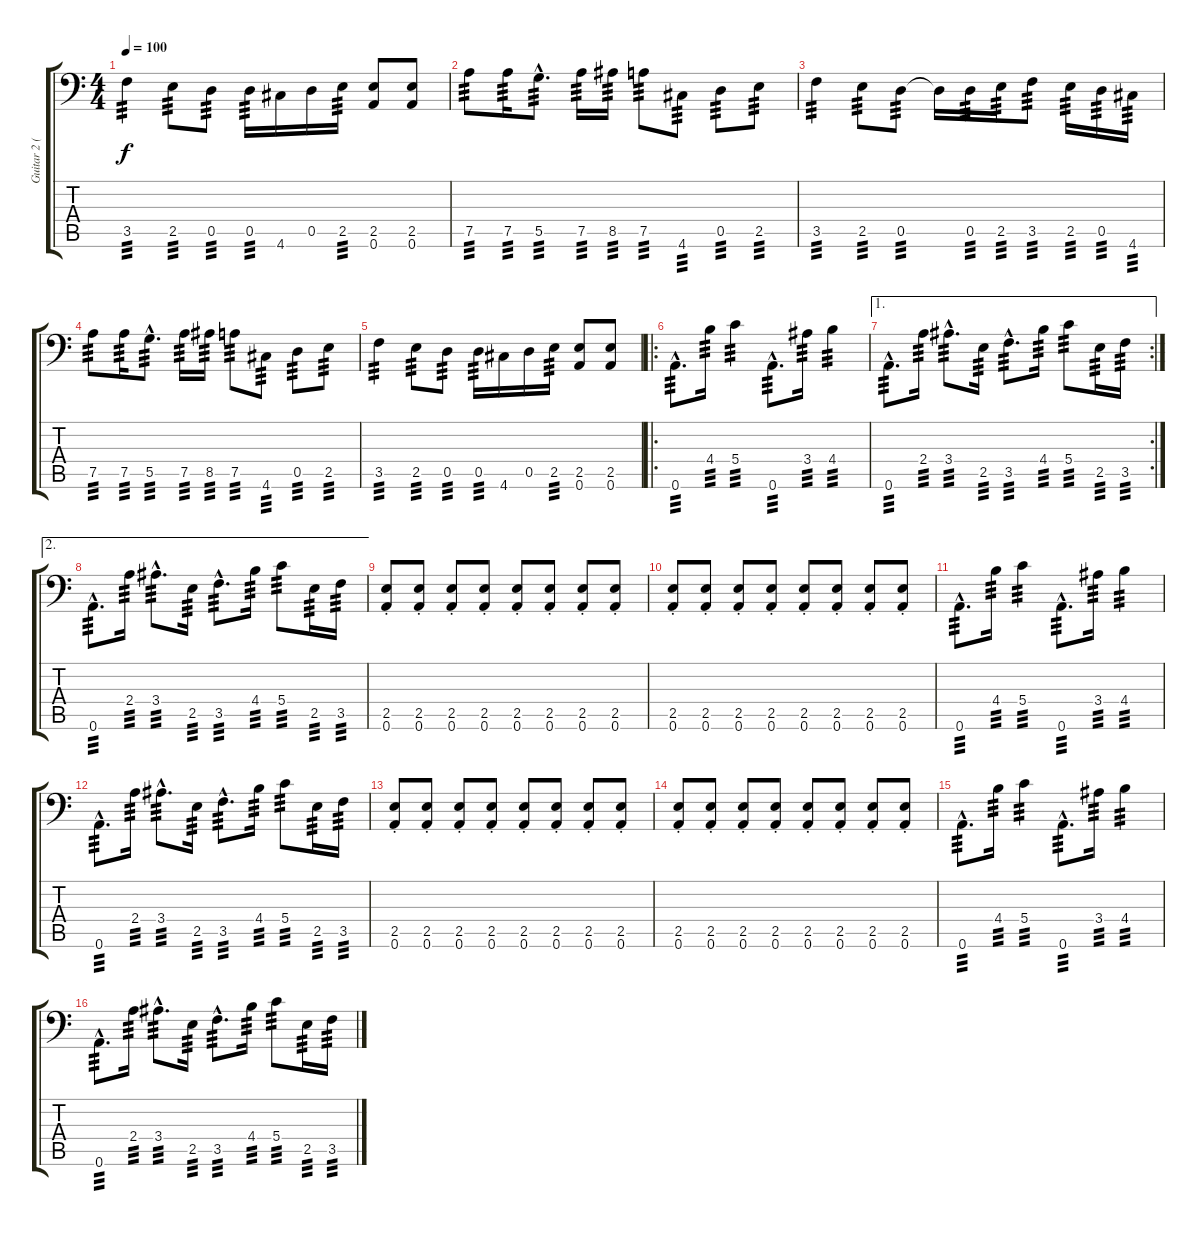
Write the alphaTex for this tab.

\track ("Guitar 2 (Main)" "Guitar 2 (") {instrument distortionguitar}
\staff {score tabs}
\tuning (A3 E3 C3 G2 D2 A1) {hide}
\ts (4 4)
\tempo 100
\clef f4
\ks c
3.5.4{tp 3 dy f} 2.5.8{tp 3} 0.5.8{tp 3} 0.5.16{tp 3} 4.6.16 0.5.16 2.5.16{tp 3} (2.5 0.6).8 (2.5 0.6).8 |
7.5.8{tp 3 volume 16} 7.5.16{tp 3} 5.5{hac}.8{d tp 3} 7.5.16{tp 3} 8.5.16{tp 3} 7.5.8{tp 3} 4.6.8{tp 3} 0.5.8{tp 3} 2.5.8{tp 3} |
3.5.4{tp 3} 2.5.8{tp 3} 0.5.8{tp 3} 0.5{t}.16 0.5.16{tp 3} 2.5.16{tp 3} 3.5.8{tp 3} 2.5.16{tp 3} 0.5.16{tp 3} 4.6.16{tp 3} |
7.5.8{tp 3} 7.5.16{tp 3} 5.5{hac}.8{d tp 3} 7.5.16{tp 3} 8.5.16{tp 3} 7.5.8{tp 3} 4.6.8{tp 3} 0.5.8{tp 3} 2.5.8{tp 3} |
3.5.4{tp 3} 2.5.8{tp 3} 0.5.8{tp 3} 0.5.16{tp 3} 4.6.16 0.5.16 2.5.16{tp 3} (2.5 0.6).8 (2.5 0.6).8 |
\ro
0.6{hac}.8{d tp 3} 4.4.16{tp 3} 5.4.4{tp 3} 0.6{hac}.8{d tp 3} 3.4.16{tp 3} 4.4.4{tp 3} |
\ae 1
\rc 2
0.6{hac}.8{d tp 3} 2.4.16{tp 3} 3.4{hac}.8{d tp 3} 2.5.16{tp 3} 3.5{hac}.8{d tp 3} 4.4.16{tp 3} 5.4.8{tp 3} 2.5.16{tp 3} 3.5.16{tp 3} |
\ae 2
0.6{hac}.8{d tp 3} 2.4.16{tp 3} 3.4{hac}.8{d tp 3} 2.5.16{tp 3} 3.5{hac}.8{d tp 3} 4.4.16{tp 3} 5.4.8{tp 3} 2.5.16{tp 3} 3.5.16{tp 3} |
(2.5{st} 0.6{st}).8 (2.5{st} 0.6{st}).8 (2.5{st} 0.6{st}).8 (2.5{st} 0.6{st}).8 (2.5{st} 0.6{st}).8 (2.5{st} 0.6{st}).8 (2.5{st} 0.6{st}).8 (2.5{st} 0.6{st}).8 |
(2.5{st} 0.6{st}).8 (2.5{st} 0.6{st}).8 (2.5{st} 0.6{st}).8 (2.5{st} 0.6{st}).8 (2.5{st} 0.6{st}).8 (2.5{st} 0.6{st}).8 (2.5{st} 0.6{st}).8 (2.5{st} 0.6{st}).8 |
0.6{hac}.8{d tp 3} 4.4.16{tp 3} 5.4.4{tp 3} 0.6{hac}.8{d tp 3} 3.4.16{tp 3} 4.4.4{tp 3} |
0.6{hac}.8{d tp 3} 2.4.16{tp 3} 3.4{hac}.8{d tp 3} 2.5.16{tp 3} 3.5{hac}.8{d tp 3} 4.4.16{tp 3} 5.4.8{tp 3} 2.5.16{tp 3} 3.5.16{tp 3} |
(2.5{st} 0.6{st}).8 (2.5{st} 0.6{st}).8 (2.5{st} 0.6{st}).8 (2.5{st} 0.6{st}).8 (2.5{st} 0.6{st}).8 (2.5{st} 0.6{st}).8 (2.5{st} 0.6{st}).8 (2.5{st} 0.6{st}).8 |
(2.5{st} 0.6{st}).8 (2.5{st} 0.6{st}).8 (2.5{st} 0.6{st}).8 (2.5{st} 0.6{st}).8 (2.5{st} 0.6{st}).8 (2.5{st} 0.6{st}).8 (2.5{st} 0.6{st}).8 (2.5{st} 0.6{st}).8 |
0.6{hac}.8{d tp 3} 4.4.16{tp 3} 5.4.4{tp 3} 0.6{hac}.8{d tp 3} 3.4.16{tp 3} 4.4.4{tp 3} |
0.6{hac}.8{d tp 3} 2.4.16{tp 3} 3.4{hac}.8{d tp 3} 2.5.16{tp 3} 3.5{hac}.8{d tp 3} 4.4.16{tp 3} 5.4.8{tp 3} 2.5.16{tp 3} 3.5.16{tp 3}
